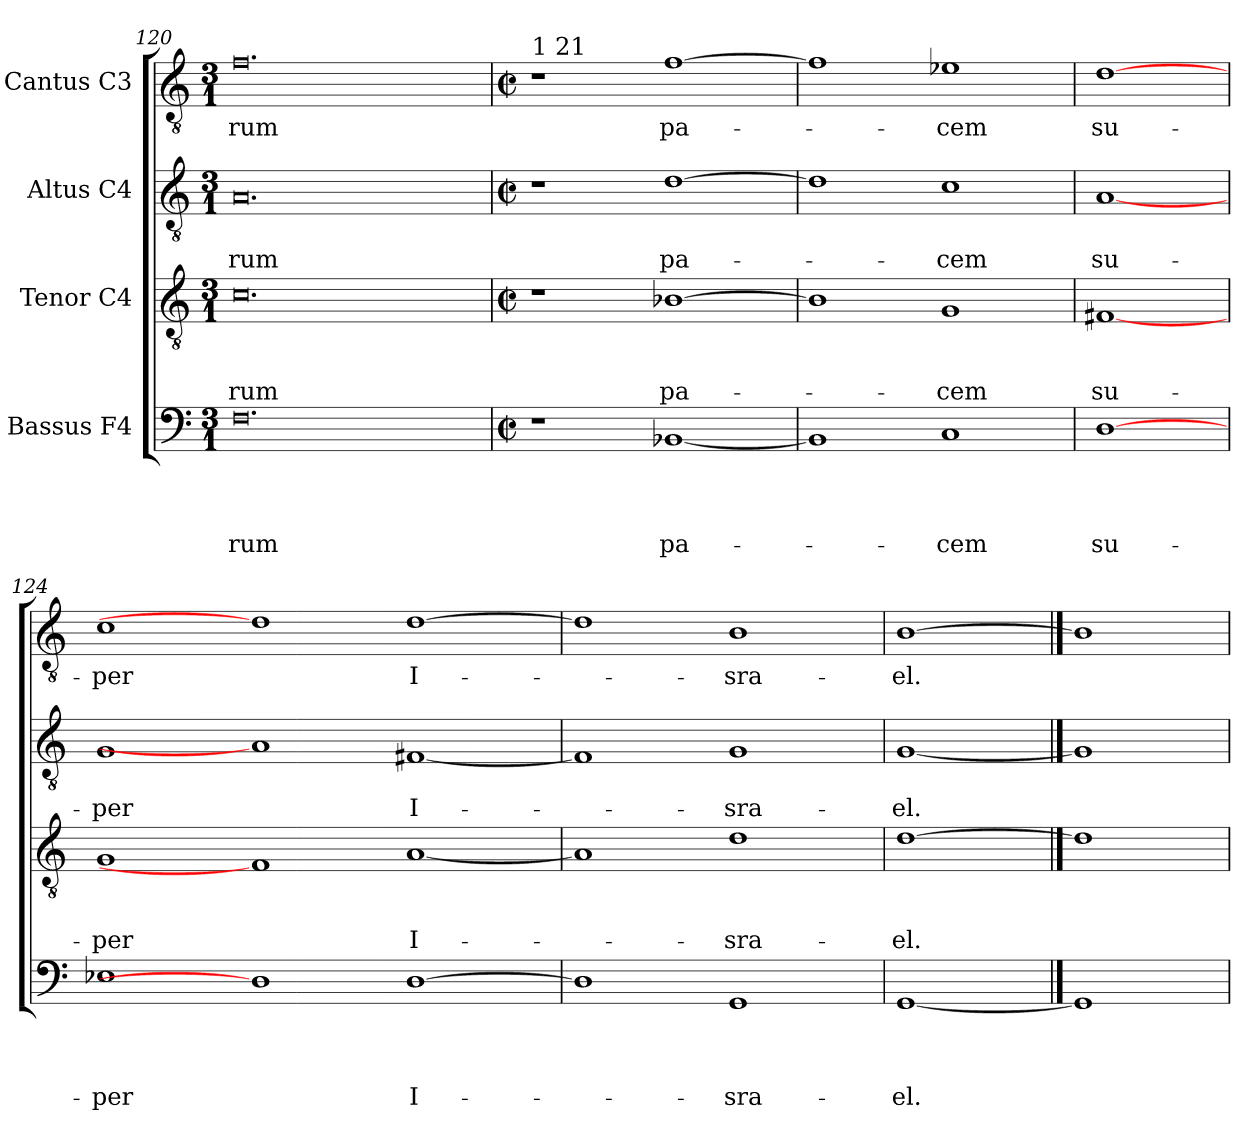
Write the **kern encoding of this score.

**kern	**text	**text	**text	**text	**kern	**text	**text	**text	**kern	**text	**text	**kern	**text
*part4	*part4	*part4	*part4	*part4	*part3	*part3	*part3	*part3	*part2	*part2	*part2	*part1	*part1
*staff4	*staff4	*staff4	*staff4	*staff4	*staff3	*staff3	*staff3	*staff3	*staff2	*staff2	*staff2	*staff1	*staff1
*I"Bassus F4	*	*	*	*	*I"Tenor C4	*	*	*	*I"Altus C4	*	*	*I"Cantus C3	*
*clefF4	*	*	*	*	*clefGv2	*	*	*	*clefGv2	*	*	*clefGv2	*
*k[]	*	*	*	*	*k[]	*	*	*	*k[]	*	*	*k[]	*
*C:	*	*	*	*	*C:	*	*	*	*C:	*	*	*C:	*
*M3/1	*	*	*	*	*M3/1	*	*	*	*M3/1	*	*	*M3/1	*
=120	=120	=120	=120	=120	=120	=120	=120	=120	=120	=120	=120	=120	=120
!	!	!	!	!LO:LY:b	!	!	!	!LO:LY:b	!	!	!LO:LY:b	!	!LO:LY:b
0.F	.	.	.	-rum	0.c	.	.	-rum	0.A	.	-rum	0.f	-rum
!!LO:PB:g=z
=121	=121	=121	=121	=121	=121	=121	=121	=121	=121	=121	=121	=121	=121
*M2/2	*	*	*	*	*M2/2	*	*	*	*M2/2	*	*	*M2/2	*
*met(c|)	*	*	*	*	*met(c|)	*	*	*	*met(c|)	*	*	*met(c|)	*
!	!	!	!	!	!	!	!	!	!	!	!	!LO:TX:a:t=1 21	!
1r	.	.	.	.	1r	.	.	.	1r	.	.	1r	.
!	!	!	!	!LO:LY:b	!	!	!	!LO:LY:b	!	!	!LO:LY:b	!	!LO:LY:b
[<1BB-X	.	.	.	pa-	[>1B-X	.	.	pa-	[>1d	.	pa-	[>1f	pa-
=122	=122	=122	=122	=122	=122	=122	=122	=122	=122	=122	=122	=122	=122
1BB-]	.	.	.	.	1B-]	.	.	.	1d]	.	.	1f]	.
!	!	!	!	!LO:LY:b	!	!	!	!LO:LY:b	!	!	!LO:LY:b	!	!LO:LY:b
1C	.	.	.	-cem	1G	.	.	-cem	1c	.	-cem	1e-X	-cem
=123	=123	=123	=123	=123	=123	=123	=123	=123	=123	=123	=123	=123	=123
!	!	!	!	!LO:LY:b	!	!	!	!LO:LY:b	!	!	!LO:LY:b	!	!LO:LY:b
[1D	.	.	.	su-	[1F#X	.	.	su-	[1A	.	su-	[1d	su-
=124	=124	=124	=124	=124	=124	=124	=124	=124	=124	=124	=124	=124	=124
!	!	!	!	!LO:LY:b	!	!	!	!LO:LY:b	!	!	!LO:LY:b	!	!LO:LY:b
1E-X	.	.	.	-per	1G	.	.	-per	1G	.	-per	1c	-per
1D]	.	.	.	.	1F#]	.	.	.	1A]	.	.	1d]	.
!	!	!	!	!LO:LY:b	!	!	!	!LO:LY:b	!	!	!LO:LY:b	!	!LO:LY:b
[>1D	.	.	.	I-	[<1A	.	.	I-	[<1F#X	.	I-	[>1d	I-
=125	=125	=125	=125	=125	=125	=125	=125	=125	=125	=125	=125	=125	=125
1D]	.	.	.	.	1A]	.	.	.	1F#]	.	.	1d]	.
!	!	!	!	!LO:LY:b	!	!	!	!LO:LY:b	!	!	!LO:LY:b	!	!LO:LY:b
1GG	.	.	.	-sra-	1d	.	.	-sra-	1G	.	-sra-	1B	-sra-
=126	=126	=126	=126	=126	=126	=126	=126	=126	=126	=126	=126	=126	=126
!	!	!	!	!LO:LY:b	!	!	!	!LO:LY:b	!	!	!LO:LY:b	!	!LO:LY:b
[1GG	.	.	.	-el.	[1d	.	.	-el.	[1G	.	-el.	[1B	-el.
==127	==127	==127	==127	==127	==127	==127	==127	==127	==127	==127	==127	==127	==127
1GG]	.	.	.	.	1d]	.	.	.	1G]	.	.	1B]	.
=	=	=	=	=	=	=	=	=	=	=	=	=	=
*-	*-	*-	*-	*-	*-	*-	*-	*-	*-	*-	*-	*-	*-
